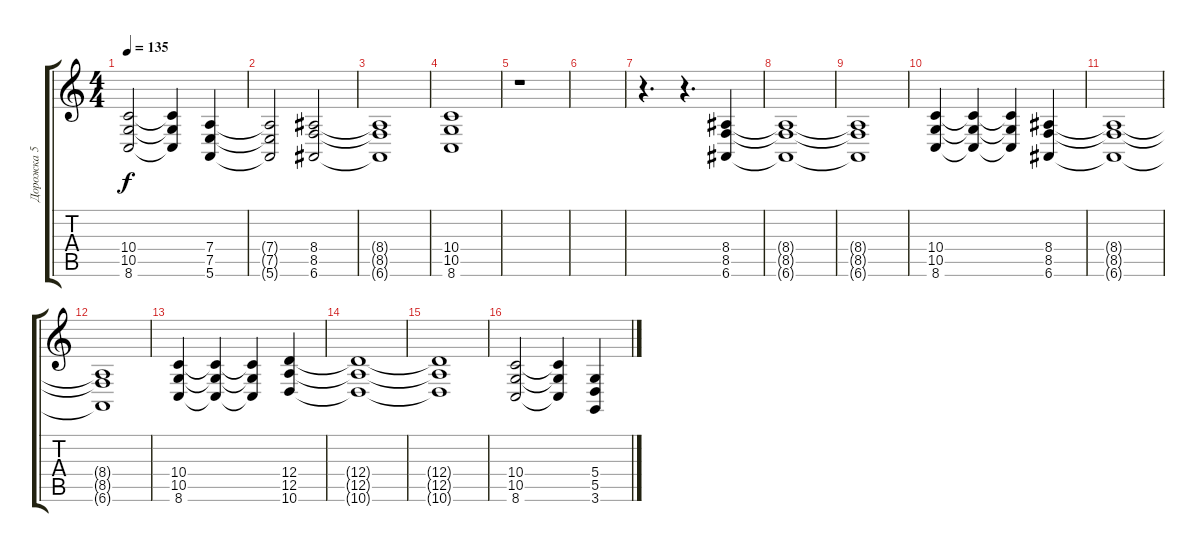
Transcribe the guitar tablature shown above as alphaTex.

\track ("Дорожка 5" "Дорожка 5") {instrument synthstrings1}
\staff {score tabs}
\tuning (E4 B3 G3 D3 A2 E2) {hide}
\ts (4 4)
\tempo 135
\clef g2
\ks c
(10.4 10.5 8.6).2{dy f} (10.4{t} 10.5{t} 8.6{t}).4 (7.4 7.5 5.6).4 |
(7.4{t} 7.5{t} 5.6{t}).2 (8.4 8.5 6.6).2 |
(8.4{t} 8.5{t} 6.6{t}).1 |
(10.4 10.5 8.6).1 |
r.1{volume 4} |
|
r.4{d volume 10} r.4{d} (8.4 8.5 6.6).4 |
(8.4{t} 8.5{t} 6.6{t}).1 |
(8.4{t} 8.5{t} 6.6{t}).1 |
(10.4 10.5 8.6).4 (10.4{t} 10.5{t} 8.6{t}).4 (10.4{t} 10.5{t} 8.6{t}).4 (8.4 8.5 6.6).4 |
(8.4{t} 8.5{t} 6.6{t}).1 |
(8.4{t} 8.5{t} 6.6{t}).1 |
(10.4 10.5 8.6).4 (10.4{t} 10.5{t} 8.6{t}).4 (10.4{t} 10.5{t} 8.6{t}).4 (12.4 12.5 10.6).4 |
(12.4{t} 12.5{t} 10.6{t}).1 |
(12.4{t} 12.5{t} 10.6{t}).1 |
(10.4 10.5 8.6).2 (10.4{t} 10.5{t} 8.6{t}).4 (5.4 5.5 3.6).4
